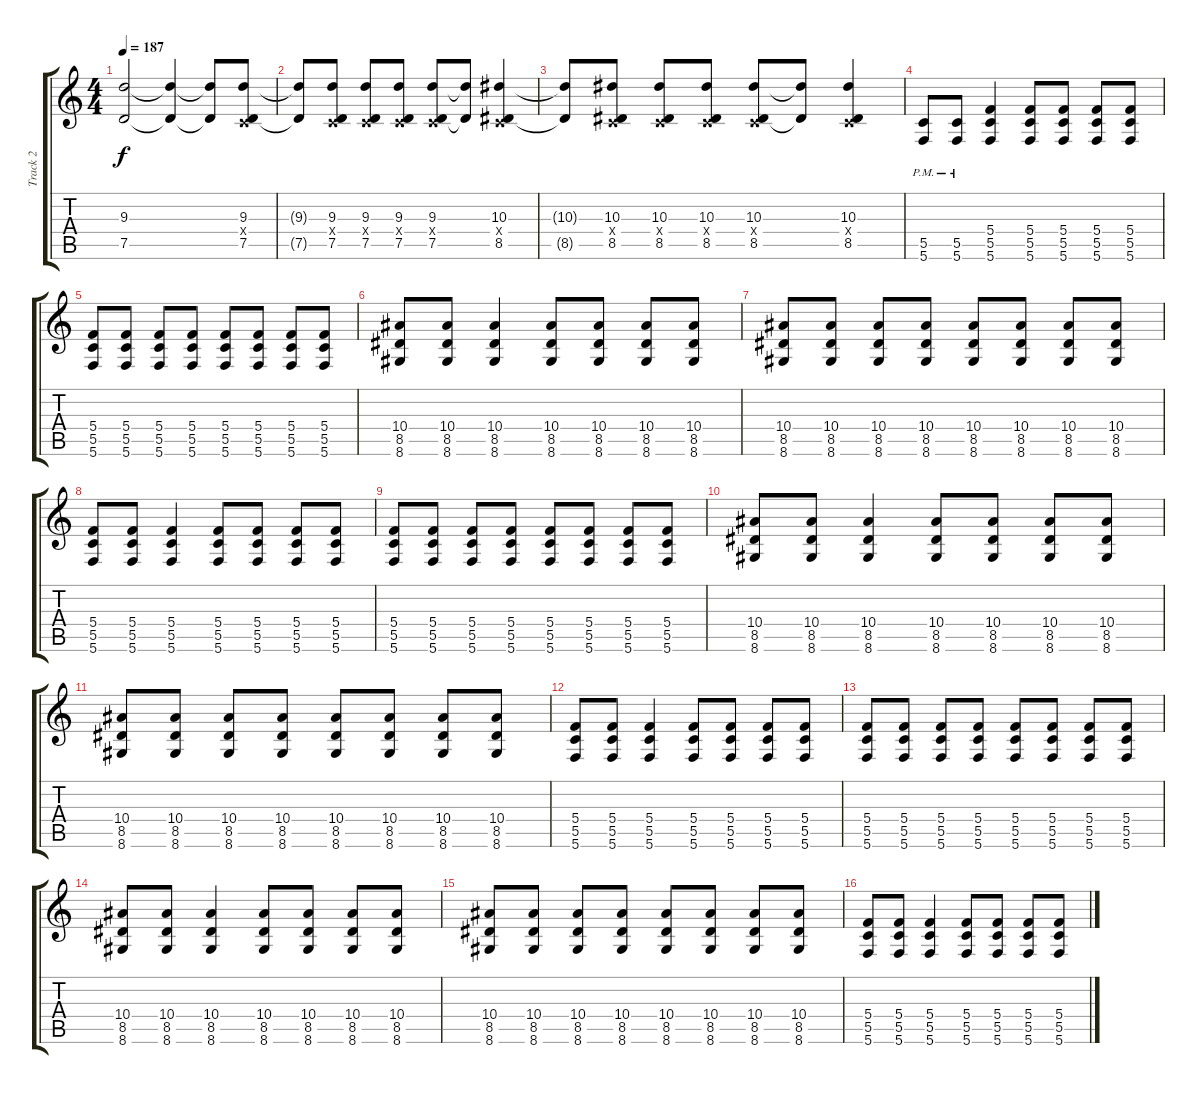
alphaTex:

\track ("Track 2" "Track 2") {instrument distortionguitar}
\staff {score tabs}
\tuning (D4 A3 F3 C3 G2 C2) {hide}
\ts (4 4)
\tempo 187
\clef g2
\ks c
(9.3{t} 7.5{t}).2{dy f} (9.3{t} 7.5{t}).4 (9.3{t} 7.5{t}).8 (9.3 0.4{x} 7.5).8 |
(9.3{t} 7.5{t}).8 (9.3 0.4{x} 7.5).8 (9.3 0.4{x} 7.5).8 (9.3 0.4{x} 7.5).8 (9.3 0.4{x} 7.5).8 (9.3{t} 7.5{t}).8 (10.3 0.4{x} 8.5).4 |
(10.3{t} 8.5{t}).8 (10.3 0.4{x} 8.5).8 (10.3 0.4{x} 8.5).8 (10.3 0.4{x} 8.5).8 (10.3 0.4{x} 8.5).8 (10.3{t} 8.5{t}).8 (10.3 0.4{x} 8.5).4 |
(5.5{pm} 5.6{pm}).8 (5.5{pm} 5.6{pm}).8 (5.4 5.5 5.6).4 (5.4 5.5 5.6).8 (5.4 5.5 5.6).8 (5.4 5.5 5.6).8 (5.4 5.5 5.6).8 |
(5.4 5.5 5.6).8 (5.4 5.5 5.6).8 (5.4 5.5 5.6).8 (5.4 5.5 5.6).8 (5.4 5.5 5.6).8 (5.4 5.5 5.6).8 (5.4 5.5 5.6).8 (5.4 5.5 5.6).8 |
(10.4 8.5 8.6).8 (10.4 8.5 8.6).8 (10.4 8.5 8.6).4 (10.4 8.5 8.6).8 (10.4 8.5 8.6).8 (10.4 8.5 8.6).8 (10.4 8.5 8.6).8 |
(10.4 8.5 8.6).8 (10.4 8.5 8.6).8 (10.4 8.5 8.6).8 (10.4 8.5 8.6).8 (10.4 8.5 8.6).8 (10.4 8.5 8.6).8 (10.4 8.5 8.6).8 (10.4 8.5 8.6).8 |
(5.4 5.5 5.6).8 (5.4 5.5 5.6).8 (5.4 5.5 5.6).4 (5.4 5.5 5.6).8 (5.4 5.5 5.6).8 (5.4 5.5 5.6).8 (5.4 5.5 5.6).8 |
(5.4 5.5 5.6).8 (5.4 5.5 5.6).8 (5.4 5.5 5.6).8 (5.4 5.5 5.6).8 (5.4 5.5 5.6).8 (5.4 5.5 5.6).8 (5.4 5.5 5.6).8 (5.4 5.5 5.6).8 |
(10.4 8.5 8.6).8 (10.4 8.5 8.6).8 (10.4 8.5 8.6).4 (10.4 8.5 8.6).8 (10.4 8.5 8.6).8 (10.4 8.5 8.6).8 (10.4 8.5 8.6).8 |
(10.4 8.5 8.6).8 (10.4 8.5 8.6).8 (10.4 8.5 8.6).8 (10.4 8.5 8.6).8 (10.4 8.5 8.6).8 (10.4 8.5 8.6).8 (10.4 8.5 8.6).8 (10.4 8.5 8.6).8 |
(5.4 5.5 5.6).8 (5.4 5.5 5.6).8 (5.4 5.5 5.6).4 (5.4 5.5 5.6).8 (5.4 5.5 5.6).8 (5.4 5.5 5.6).8 (5.4 5.5 5.6).8 |
(5.4 5.5 5.6).8 (5.4 5.5 5.6).8 (5.4 5.5 5.6).8 (5.4 5.5 5.6).8 (5.4 5.5 5.6).8 (5.4 5.5 5.6).8 (5.4 5.5 5.6).8 (5.4 5.5 5.6).8 |
(10.4 8.5 8.6).8 (10.4 8.5 8.6).8 (10.4 8.5 8.6).4 (10.4 8.5 8.6).8 (10.4 8.5 8.6).8 (10.4 8.5 8.6).8 (10.4 8.5 8.6).8 |
(10.4 8.5 8.6).8 (10.4 8.5 8.6).8 (10.4 8.5 8.6).8 (10.4 8.5 8.6).8 (10.4 8.5 8.6).8 (10.4 8.5 8.6).8 (10.4 8.5 8.6).8 (10.4 8.5 8.6).8 |
(5.4 5.5 5.6).8 (5.4 5.5 5.6).8 (5.4 5.5 5.6).4 (5.4 5.5 5.6).8 (5.4 5.5 5.6).8 (5.4 5.5 5.6).8 (5.4 5.5 5.6).8
